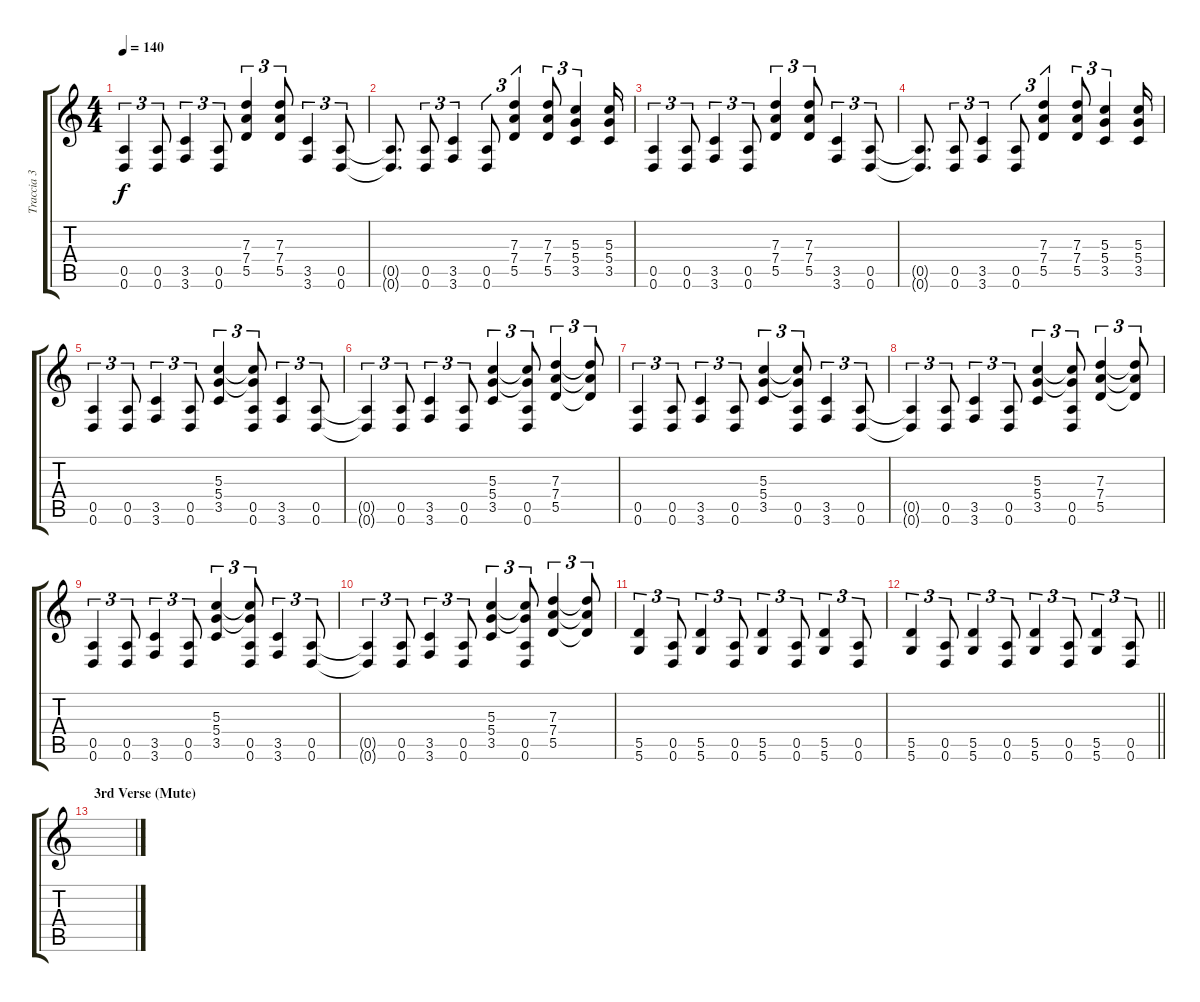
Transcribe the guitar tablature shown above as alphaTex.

\track ("Traccia 3" "Traccia 3") {instrument distortionguitar}
\staff {score tabs}
\tuning (E4 B3 G3 D3 A2 D2) {hide}
\ts (4 4)
\tempo 140
\clef g2
\ks c
(0.5 0.6).4{tu (3 2) dy f} (0.5 0.6).8{tu (3 2)} (3.5 3.6).4{tu (3 2)} (0.5 0.6).8{tu (3 2)} (7.3 7.4 5.5).4{tu (3 2)} (7.3 7.4 5.5).8{tu (3 2)} (3.5 3.6).4{tu (3 2)} (0.5 0.6).8{tu (3 2)} |
(0.5{t} 0.6{t}).8{d} (0.5 0.6).8{tu (3 2)} (3.5 3.6).4{tu (3 2)} (0.5 0.6).8{tu (3 2)} (7.3 7.4 5.5).4{tu (3 2)} (7.3 7.4 5.5).8{tu (3 2)} (5.3 5.4 3.5).4{tu (3 2)} (5.3 5.4 3.5).16 |
(0.5 0.6).4{tu (3 2)} (0.5 0.6).8{tu (3 2)} (3.5 3.6).4{tu (3 2)} (0.5 0.6).8{tu (3 2)} (7.3 7.4 5.5).4{tu (3 2)} (7.3 7.4 5.5).8{tu (3 2)} (3.5 3.6).4{tu (3 2)} (0.5 0.6).8{tu (3 2)} |
(0.5{t} 0.6{t}).8{d} (0.5 0.6).8{tu (3 2)} (3.5 3.6).4{tu (3 2)} (0.5 0.6).8{tu (3 2)} (7.3 7.4 5.5).4{tu (3 2)} (7.3 7.4 5.5).8{tu (3 2)} (5.3 5.4 3.5).4{tu (3 2)} (5.3 5.4 3.5).16 |
(0.5 0.6).4{tu (3 2)} (0.5 0.6).8{tu (3 2)} (3.5 3.6).4{tu (3 2)} (0.5 0.6).8{tu (3 2)} (5.3 5.4 3.5).4{tu (3 2)} (5.3{t} 5.4{t} 0.5 0.6).8{tu (3 2)} (3.5 3.6).4{tu (3 2)} (0.5 0.6).8{tu (3 2)} |
(0.5{t} 0.6{t}).4{tu (3 2)} (0.5 0.6).8{tu (3 2)} (3.5 3.6).4{tu (3 2)} (0.5 0.6).8{tu (3 2)} (5.3 5.4 3.5).4{tu (3 2)} (5.3{t} 5.4{t} 0.5 0.6).8{tu (3 2)} (7.3 7.4 5.5).4{tu (3 2)} (7.3{t} 7.4{t} 5.5{t}).8{tu (3 2)} |
(0.5 0.6).4{tu (3 2)} (0.5 0.6).8{tu (3 2)} (3.5 3.6).4{tu (3 2)} (0.5 0.6).8{tu (3 2)} (5.3 5.4 3.5).4{tu (3 2)} (5.3{t} 5.4{t} 0.5 0.6).8{tu (3 2)} (3.5 3.6).4{tu (3 2)} (0.5 0.6).8{tu (3 2)} |
(0.5{t} 0.6{t}).4{tu (3 2)} (0.5 0.6).8{tu (3 2)} (3.5 3.6).4{tu (3 2)} (0.5 0.6).8{tu (3 2)} (5.3 5.4 3.5).4{tu (3 2)} (5.3{t} 5.4{t} 0.5 0.6).8{tu (3 2)} (7.3 7.4 5.5).4{tu (3 2)} (7.3{t} 7.4{t} 5.5{t}).8{tu (3 2)} |
(0.5 0.6).4{tu (3 2)} (0.5 0.6).8{tu (3 2)} (3.5 3.6).4{tu (3 2)} (0.5 0.6).8{tu (3 2)} (5.3 5.4 3.5).4{tu (3 2)} (5.3{t} 5.4{t} 0.5 0.6).8{tu (3 2)} (3.5 3.6).4{tu (3 2)} (0.5 0.6).8{tu (3 2)} |
(0.5{t} 0.6{t}).4{tu (3 2)} (0.5 0.6).8{tu (3 2)} (3.5 3.6).4{tu (3 2)} (0.5 0.6).8{tu (3 2)} (5.3 5.4 3.5).4{tu (3 2)} (5.3{t} 5.4{t} 0.5 0.6).8{tu (3 2)} (7.3 7.4 5.5).4{tu (3 2)} (7.3{t} 7.4{t} 5.5{t}).8{tu (3 2)} |
(5.5 5.6).4{tu (3 2)} (0.5 0.6).8{tu (3 2)} (5.5 5.6).4{tu (3 2)} (0.5 0.6).8{tu (3 2)} (5.5 5.6).4{tu (3 2)} (0.5 0.6).8{tu (3 2)} (5.5 5.6).4{tu (3 2)} (0.5 0.6).8{tu (3 2)} |
\barLineRight lightlight
(5.5 5.6).4{tu (3 2)} (0.5 0.6).8{tu (3 2)} (5.5 5.6).4{tu (3 2)} (0.5 0.6).8{tu (3 2)} (5.5 5.6).4{tu (3 2)} (0.5 0.6).8{tu (3 2)} (5.5 5.6).4{tu (3 2)} (0.5 0.6).8{tu (3 2)} |
\section ("" "3rd Verse (Mute)")
